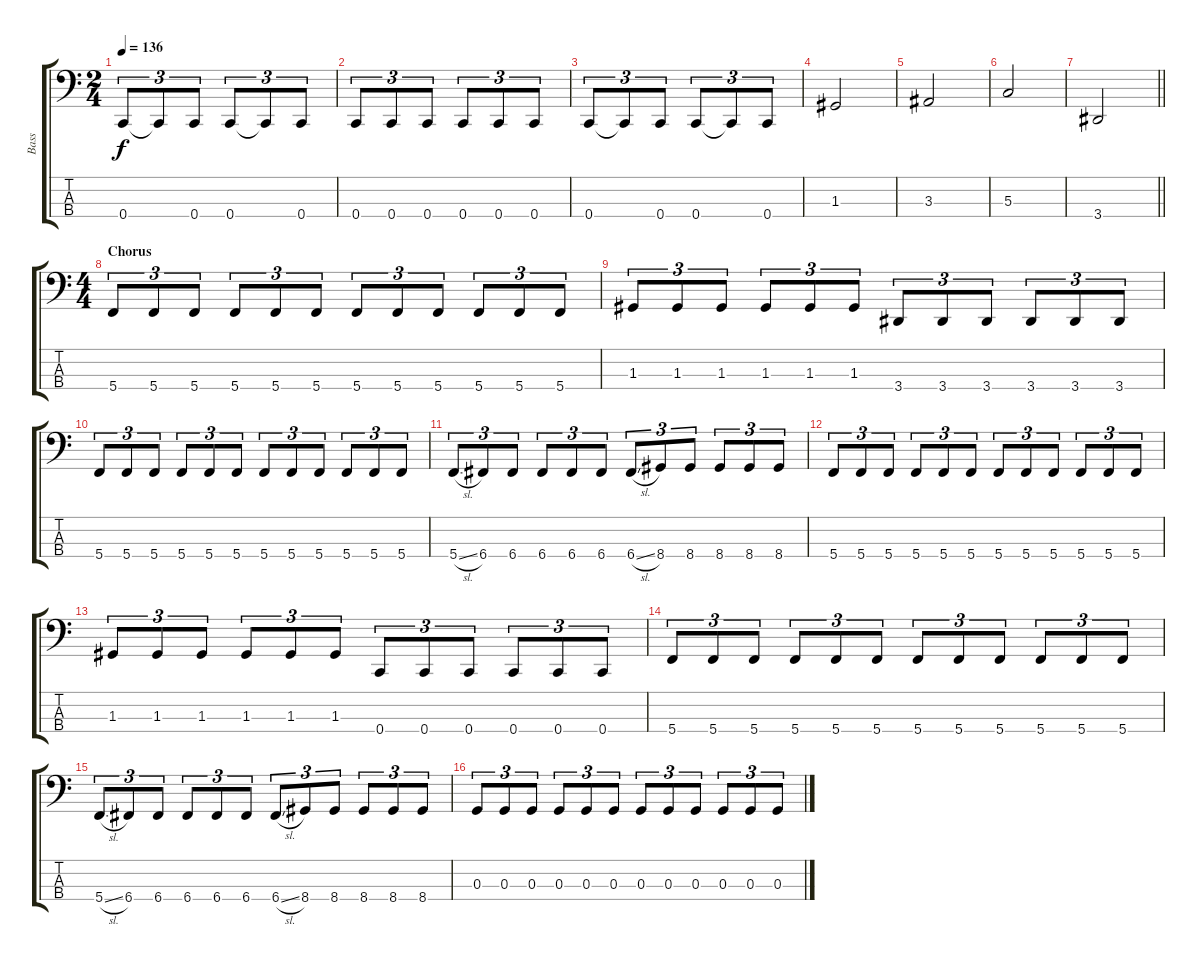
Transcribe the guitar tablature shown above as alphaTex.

\track ("Bass" "Bass") {instrument electricbasspick bank 255}
\staff {score tabs}
\tuning (F2 C2 G1 C1) {hide}
\ts (2 4)
\tempo 136
\clef f4
\ks c
0.4.8{tu (3 2) dy f} 0.4{t}.8{tu (3 2)} 0.4.8{tu (3 2)} 0.4.8{tu (3 2)} 0.4{t}.8{tu (3 2)} 0.4.8{tu (3 2)} |
0.4.8{tu (3 2)} 0.4.8{tu (3 2)} 0.4.8{tu (3 2)} 0.4.8{tu (3 2)} 0.4.8{tu (3 2)} 0.4.8{tu (3 2)} |
0.4.8{tu (3 2)} 0.4{t}.8{tu (3 2)} 0.4.8{tu (3 2)} 0.4.8{tu (3 2)} 0.4{t}.8{tu (3 2)} 0.4.8{tu (3 2)} |
1.3.2 |
3.3.2 |
5.3.2 |
\barLineRight lightlight
3.4.2 |
\ts (4 4)
\section ("" "Chorus")
5.4.8{tu (3 2)} 5.4.8{tu (3 2)} 5.4.8{tu (3 2)} 5.4.8{tu (3 2)} 5.4.8{tu (3 2)} 5.4.8{tu (3 2)} 5.4.8{tu (3 2)} 5.4.8{tu (3 2)} 5.4.8{tu (3 2)} 5.4.8{tu (3 2)} 5.4.8{tu (3 2)} 5.4.8{tu (3 2)} |
1.3.8{tu (3 2)} 1.3.8{tu (3 2)} 1.3.8{tu (3 2)} 1.3.8{tu (3 2)} 1.3.8{tu (3 2)} 1.3.8{tu (3 2)} 3.4.8{tu (3 2)} 3.4.8{tu (3 2)} 3.4.8{tu (3 2)} 3.4.8{tu (3 2)} 3.4.8{tu (3 2)} 3.4.8{tu (3 2)} |
5.4.8{tu (3 2)} 5.4.8{tu (3 2)} 5.4.8{tu (3 2)} 5.4.8{tu (3 2)} 5.4.8{tu (3 2)} 5.4.8{tu (3 2)} 5.4.8{tu (3 2)} 5.4.8{tu (3 2)} 5.4.8{tu (3 2)} 5.4.8{tu (3 2)} 5.4.8{tu (3 2)} 5.4.8{tu (3 2)} |
5.4{sl}.8{tu (3 2)} 6.4.8{tu (3 2)} 6.4.8{tu (3 2)} 6.4.8{tu (3 2)} 6.4.8{tu (3 2)} 6.4.8{tu (3 2)} 6.4{sl}.8{tu (3 2)} 8.4.8{tu (3 2)} 8.4.8{tu (3 2)} 8.4.8{tu (3 2)} 8.4.8{tu (3 2)} 8.4.8{tu (3 2)} |
5.4.8{tu (3 2)} 5.4.8{tu (3 2)} 5.4.8{tu (3 2)} 5.4.8{tu (3 2)} 5.4.8{tu (3 2)} 5.4.8{tu (3 2)} 5.4.8{tu (3 2)} 5.4.8{tu (3 2)} 5.4.8{tu (3 2)} 5.4.8{tu (3 2)} 5.4.8{tu (3 2)} 5.4.8{tu (3 2)} |
1.3.8{tu (3 2)} 1.3.8{tu (3 2)} 1.3.8{tu (3 2)} 1.3.8{tu (3 2)} 1.3.8{tu (3 2)} 1.3.8{tu (3 2)} 0.4.8{tu (3 2)} 0.4.8{tu (3 2)} 0.4.8{tu (3 2)} 0.4.8{tu (3 2)} 0.4.8{tu (3 2)} 0.4.8{tu (3 2)} |
5.4.8{tu (3 2)} 5.4.8{tu (3 2)} 5.4.8{tu (3 2)} 5.4.8{tu (3 2)} 5.4.8{tu (3 2)} 5.4.8{tu (3 2)} 5.4.8{tu (3 2)} 5.4.8{tu (3 2)} 5.4.8{tu (3 2)} 5.4.8{tu (3 2)} 5.4.8{tu (3 2)} 5.4.8{tu (3 2)} |
5.4{sl}.8{tu (3 2)} 6.4.8{tu (3 2)} 6.4.8{tu (3 2)} 6.4.8{tu (3 2)} 6.4.8{tu (3 2)} 6.4.8{tu (3 2)} 6.4{sl}.8{tu (3 2)} 8.4.8{tu (3 2)} 8.4.8{tu (3 2)} 8.4.8{tu (3 2)} 8.4.8{tu (3 2)} 8.4.8{tu (3 2)} |
0.3.8{tu (3 2)} 0.3.8{tu (3 2)} 0.3.8{tu (3 2)} 0.3.8{tu (3 2)} 0.3.8{tu (3 2)} 0.3.8{tu (3 2)} 0.3.8{tu (3 2)} 0.3.8{tu (3 2)} 0.3.8{tu (3 2)} 0.3.8{tu (3 2)} 0.3.8{tu (3 2)} 0.3.8{tu (3 2)}
